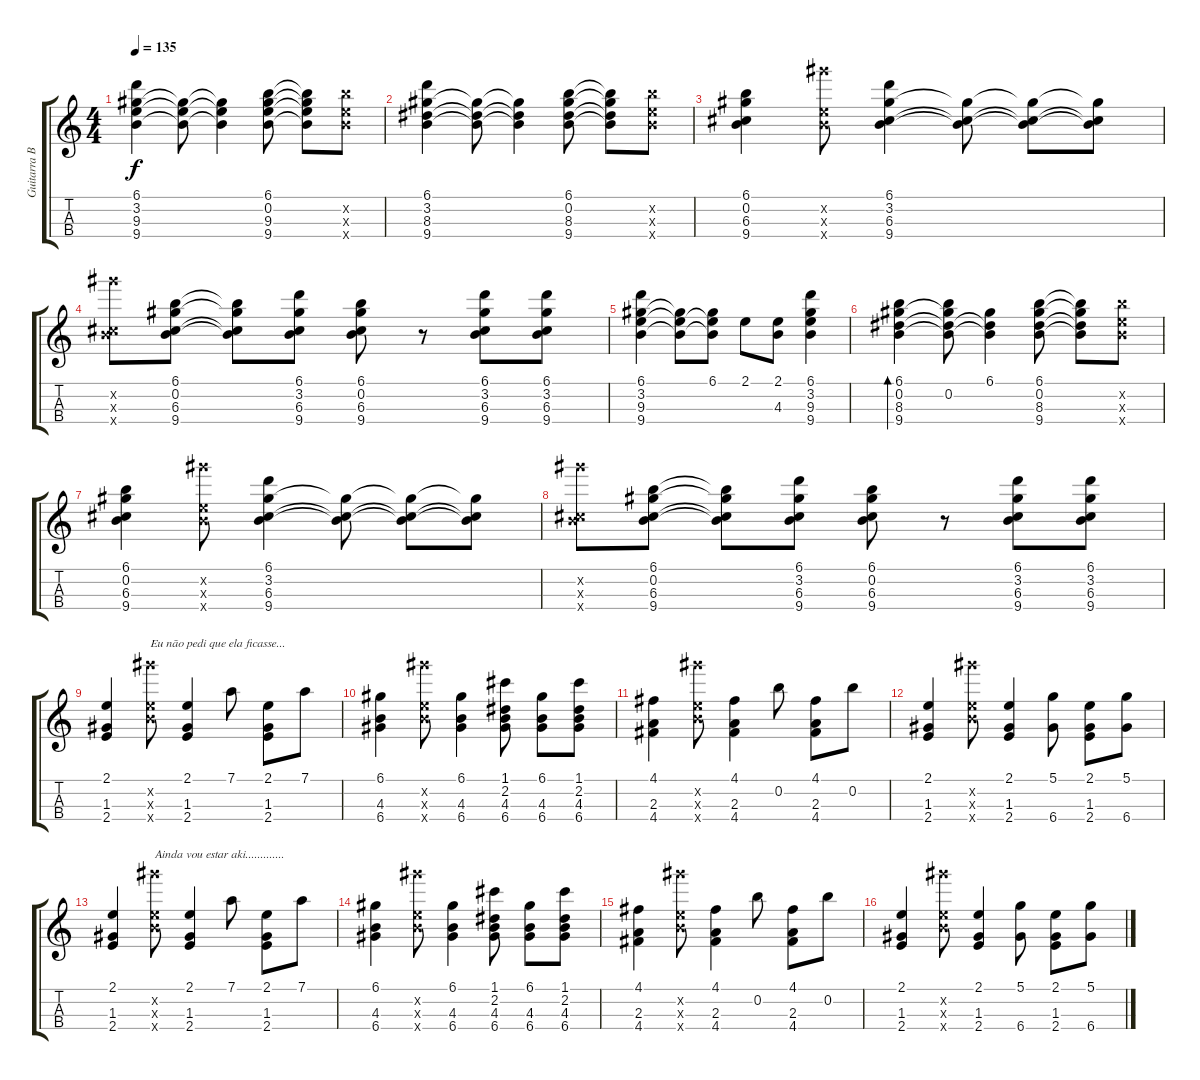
\track ("Guitarra Base" "Guitarra B") {instrument electricguitarclean}
\staff {score tabs}
\tuning (D4 B4 G3 D3) {hide}
\ts (4 4)
\tempo 135
\clef g2
\ks c
(6.1 3.2 9.3 9.4).4{dy f} (6.1{t} 9.3{t} 9.4{t}).8 (6.1{t} 9.3{t} 9.4{t}).4 (6.1 0.2 9.3 9.4).8 (6.1{t} 0.2{t} 9.3{t} 9.4{t}).8 (0.2{x} 9.3{x} 9.4{x}).8 |
(6.1 3.2 8.3 9.4).4 (6.1{t} 8.3{t} 9.4{t}).8 (6.1{t} 8.3{t} 9.4{t}).4 (6.1 0.2 8.3 9.4).8 (6.1{t} 0.2{t} 8.3{t} 9.4{t}).8 (0.2{x} 9.3{x} 9.4{x}).8 |
(6.1 0.2 6.3 9.4).4 (9.2{x} 9.3{x} 9.4{x}).8 (6.1 3.2 6.3 9.4).4 (6.1{t} 6.3{t} 9.4{t}).8 (6.1{t} 6.3{t} 9.4{t}).8 (6.1{t} 6.3{t} 9.4{t}).8 |
(9.2{x} 6.3{x} 9.4{x}).8 (6.1 0.2 6.3 9.4).8 (6.1{t} 0.2{t} 6.3{t} 9.4{t}).8 (6.1 3.2 6.3 9.4).8 (6.1 0.2 6.3 9.4).8 r.8 (6.1 3.2 6.3 9.4).8 (6.1 3.2 6.3 9.4).8 |
(6.1 3.2 9.3 9.4).4 (6.1{t} 9.3{t} 9.4{t}).8 (6.1 9.3{t} 9.4{t}).8 2.1.8 (2.1 4.3).8 (6.1 3.2 9.3 9.4).4 |
(6.1 0.2 8.3 9.4).4{bd 120} (6.1{t} 0.2 8.3{t} 9.4{t}).8 (6.1 8.3{t} 9.4{t}).4 (6.1 0.2 8.3 9.4).8 (6.1{t} 0.2{t} 8.3{t} 9.4{t}).8 (0.2{x} 9.3{x} 9.4{x}).8 |
(6.1 0.2 6.3 9.4).4 (9.2{x} 9.3{x} 9.4{x}).8 (6.1 3.2 6.3 9.4).4 (6.1{t} 6.3{t} 9.4{t}).8 (6.1{t} 6.3{t} 9.4{t}).8 (6.1{t} 6.3{t} 9.4{t}).8 |
(9.2{x} 6.3{x} 9.4{x}).8 (6.1 0.2 6.3 9.4).8 (6.1{t} 0.2{t} 6.3{t} 9.4{t}).8 (6.1 3.2 6.3 9.4).8 (6.1 0.2 6.3 9.4).8 r.8 (6.1 3.2 6.3 9.4).8 (6.1 3.2 6.3 9.4).8 |
(2.1 1.3 2.4).4 (9.2{x} 9.3{x} 9.4{x}).8{txt "Eu não pedi que ela ficasse..."} (2.1 1.3 2.4).4 7.1.8 (2.1 1.3 2.4).8 7.1.8 |
(6.1 4.3 6.4).4 (9.2{x} 9.3{x} 9.4{x}).8 (6.1 4.3 6.4).4 (1.1 2.2 4.3 6.4).8 (6.1 4.3 6.4).8 (1.1 2.2 4.3 6.4).8 |
(4.1 2.3 4.4).4 (9.2{x} 9.3{x} 9.4{x}).8 (4.1 2.3 4.4).4 0.2.8 (4.1 2.3 4.4).8 0.2.8 |
(2.1 1.3 2.4).4 (9.2{x} 9.3{x} 9.4{x}).8 (2.1 1.3 2.4).4 (5.1 6.4).8 (2.1 1.3 2.4).8 (5.1 6.4).8 |
(2.1 1.3 2.4).4 (9.2{x} 9.3{x} 9.4{x}).8{txt "Ainda vou estar aki............."} (2.1 1.3 2.4).4 7.1.8 (2.1 1.3 2.4).8 7.1.8 |
(6.1 4.3 6.4).4 (9.2{x} 9.3{x} 9.4{x}).8 (6.1 4.3 6.4).4 (1.1 2.2 4.3 6.4).8 (6.1 4.3 6.4).8 (1.1 2.2 4.3 6.4).8 |
(4.1 2.3 4.4).4 (9.2{x} 9.3{x} 9.4{x}).8 (4.1 2.3 4.4).4 0.2.8 (4.1 2.3 4.4).8 0.2.8 |
(2.1 1.3 2.4).4 (9.2{x} 9.3{x} 9.4{x}).8 (2.1 1.3 2.4).4 (5.1 6.4).8 (2.1 1.3 2.4).8 (5.1 6.4).8
